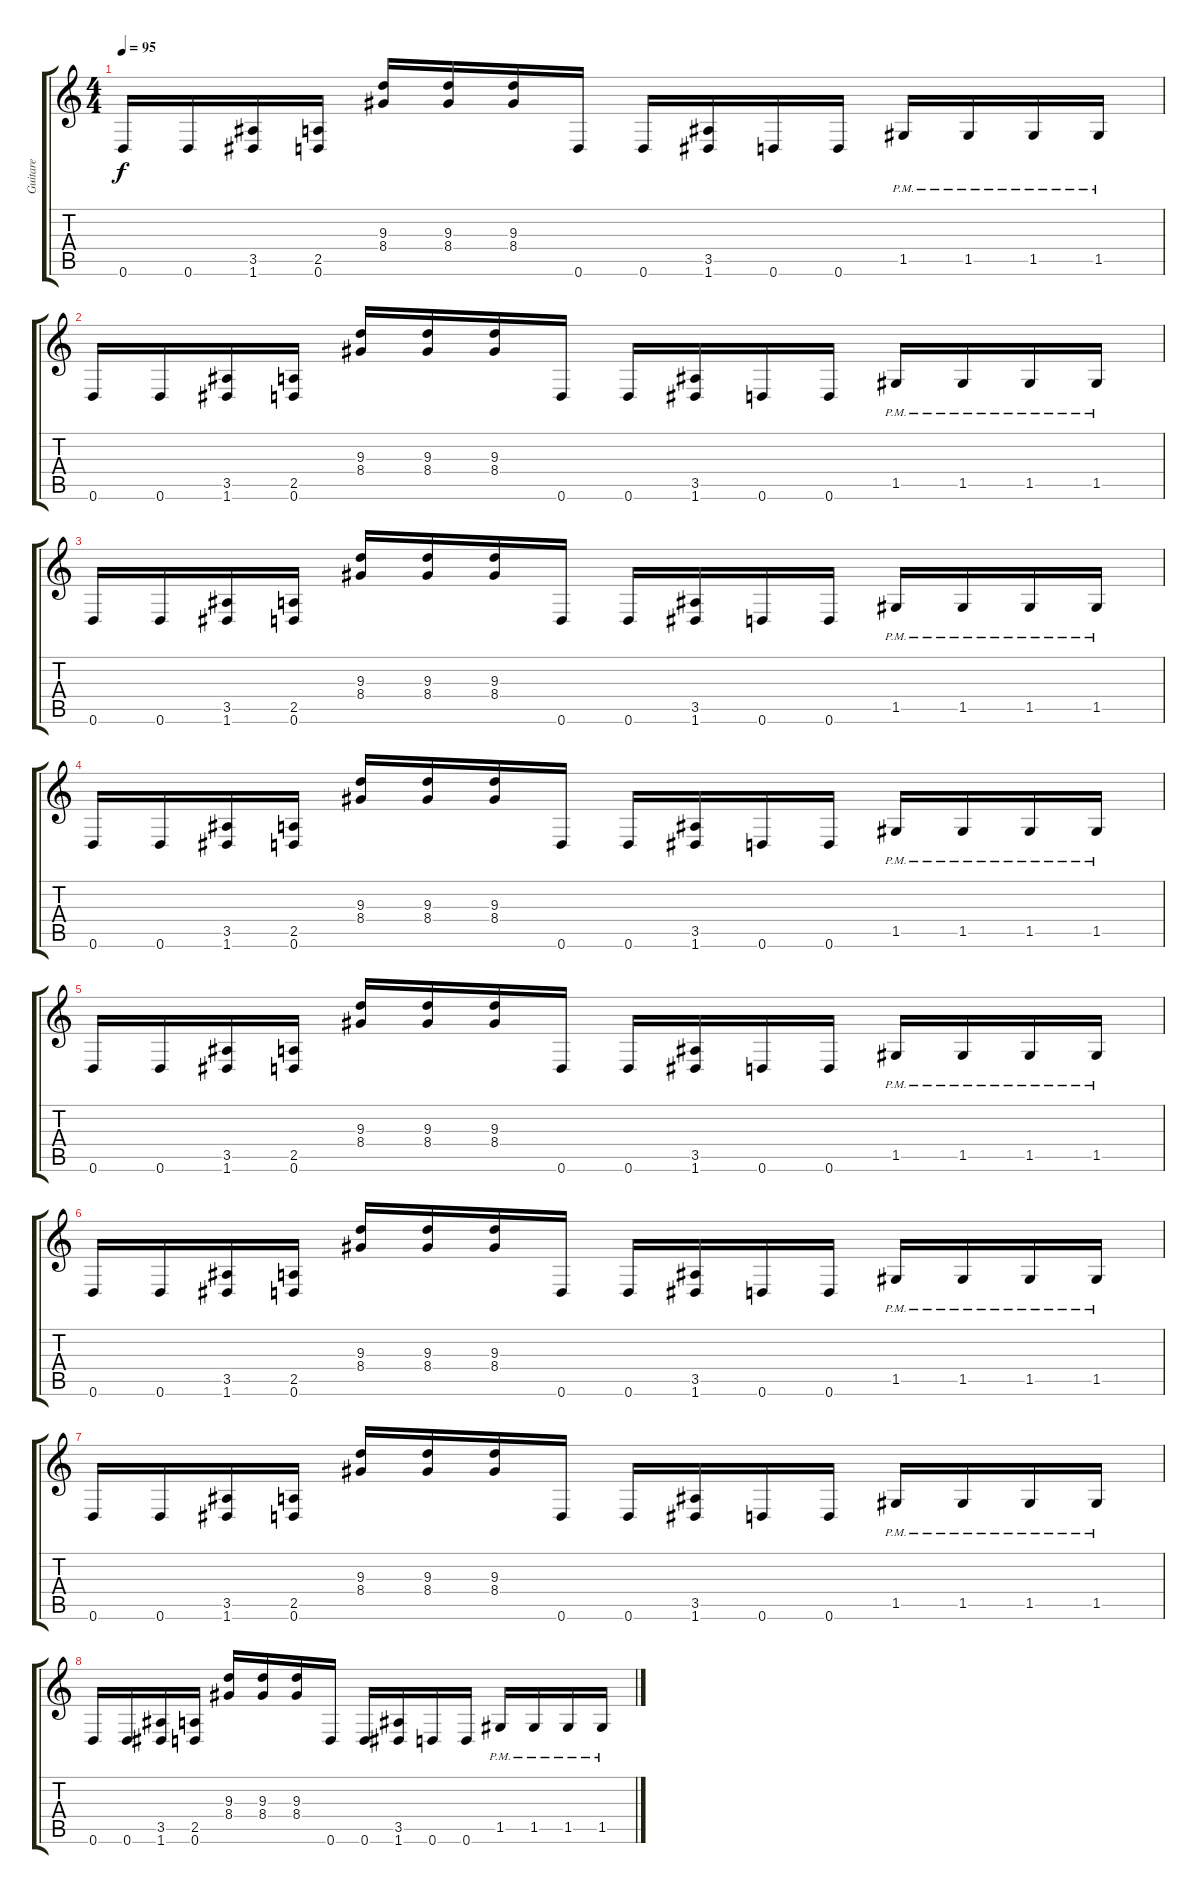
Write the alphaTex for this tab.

\track ("Guitare" "Guitare") {instrument distortionguitar}
\staff {score tabs}
\tuning (D4 A3 F3 C3 G2 D2) {hide}
\ts (4 4)
\tempo 95
\clef g2
\ks c
0.6.16{dy f} 0.6.16 (3.5 1.6).16 (2.5 0.6).16 (9.3 8.4).16 (9.3 8.4).16 (9.3 8.4).16 0.6.16 0.6.16 (3.5 1.6).16 0.6.16 0.6.16 1.5{pm}.16 1.5{pm}.16 1.5{pm}.16 1.5{pm}.16 |
0.6.16 0.6.16 (3.5 1.6).16 (2.5 0.6).16 (9.3 8.4).16 (9.3 8.4).16 (9.3 8.4).16 0.6.16 0.6.16 (3.5 1.6).16 0.6.16 0.6.16 1.5{pm}.16 1.5{pm}.16 1.5{pm}.16 1.5{pm}.16 |
0.6.16 0.6.16 (3.5 1.6).16 (2.5 0.6).16 (9.3 8.4).16 (9.3 8.4).16 (9.3 8.4).16 0.6.16 0.6.16 (3.5 1.6).16 0.6.16 0.6.16 1.5{pm}.16 1.5{pm}.16 1.5{pm}.16 1.5{pm}.16 |
0.6.16 0.6.16 (3.5 1.6).16 (2.5 0.6).16 (9.3 8.4).16 (9.3 8.4).16 (9.3 8.4).16 0.6.16 0.6.16 (3.5 1.6).16 0.6.16 0.6.16 1.5{pm}.16 1.5{pm}.16 1.5{pm}.16 1.5{pm}.16 |
0.6.16 0.6.16 (3.5 1.6).16 (2.5 0.6).16 (9.3 8.4).16 (9.3 8.4).16 (9.3 8.4).16 0.6.16 0.6.16 (3.5 1.6).16 0.6.16 0.6.16 1.5{pm}.16 1.5{pm}.16 1.5{pm}.16 1.5{pm}.16 |
0.6.16 0.6.16 (3.5 1.6).16 (2.5 0.6).16 (9.3 8.4).16 (9.3 8.4).16 (9.3 8.4).16 0.6.16 0.6.16 (3.5 1.6).16 0.6.16 0.6.16 1.5{pm}.16 1.5{pm}.16 1.5{pm}.16 1.5{pm}.16 |
0.6.16 0.6.16 (3.5 1.6).16 (2.5 0.6).16 (9.3 8.4).16 (9.3 8.4).16 (9.3 8.4).16 0.6.16 0.6.16 (3.5 1.6).16 0.6.16 0.6.16 1.5{pm}.16 1.5{pm}.16 1.5{pm}.16 1.5{pm}.16 |
0.6.16 0.6.16 (3.5 1.6).16 (2.5 0.6).16 (9.3 8.4).16 (9.3 8.4).16 (9.3 8.4).16 0.6.16 0.6.16 (3.5 1.6).16 0.6.16 0.6.16 1.5{pm}.16 1.5{pm}.16 1.5{pm}.16 1.5{pm}.16
